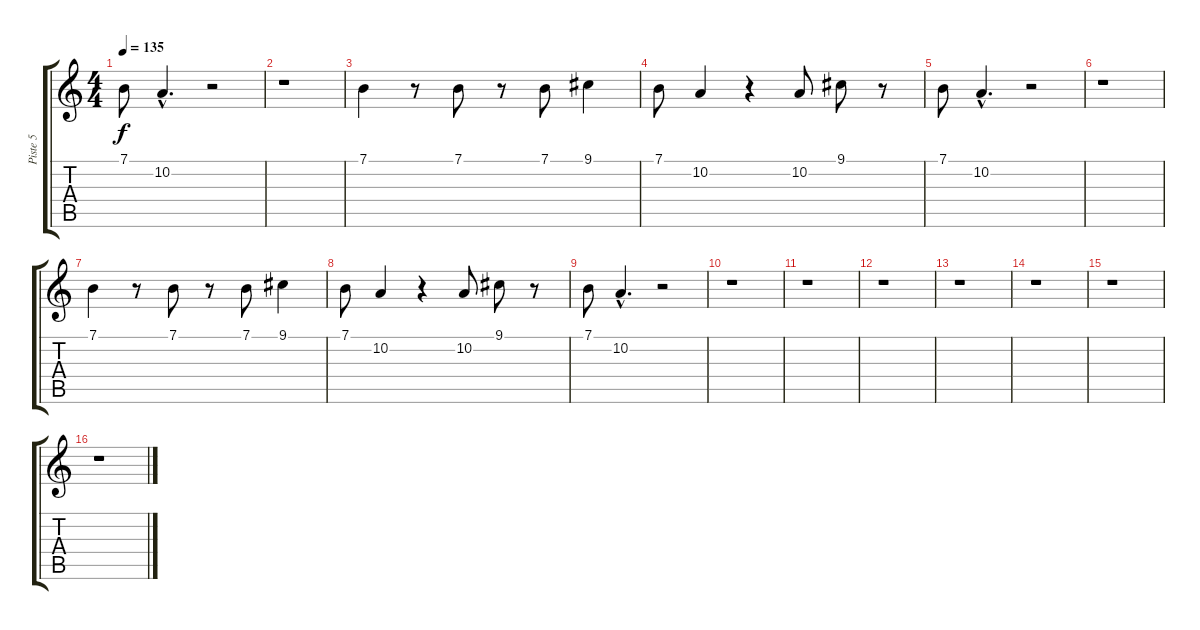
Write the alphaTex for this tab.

\track ("Piste 5" "Piste 5") {instrument stringensemble1}
\staff {score tabs}
\tuning (E4 B3 G3 D3 A2 E2) {hide}
\ts (4 4)
\tempo 135
\clef g2
\ks c
7.1.8{dy f} 10.2{hac}.4{d} r.2 |
r.1 |
7.1.4 r.8 7.1.8 r.8 7.1.8 9.1.4 |
7.1.8 10.2.4 r.4 10.2.8 9.1.8 r.8 |
7.1.8 10.2{hac}.4{d} r.2 |
r.1 |
7.1.4 r.8 7.1.8 r.8 7.1.8 9.1.4 |
7.1.8 10.2.4 r.4 10.2.8 9.1.8 r.8 |
7.1.8 10.2{hac}.4{d} r.2 |
r.1 |
r.1 |
r.1 |
r.1 |
r.1 |
r.1 |
r.1
